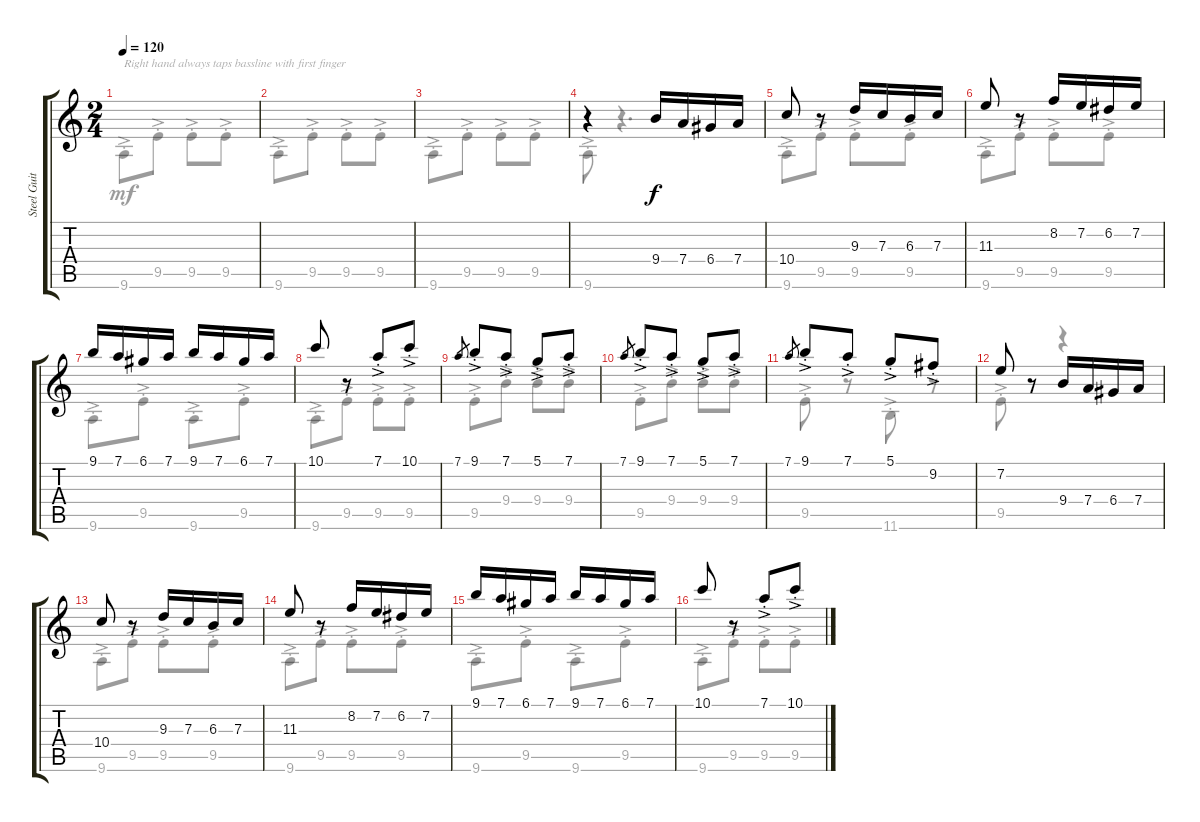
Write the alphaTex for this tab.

\track ("Steel Guitar" "Steel Guit") {instrument acousticguitarsteel}
\staff {score tabs}
\tuning (D4 A3 F3 D3 G2 C2) {hide}
\voice
\ts (2 4)
\tempo 120
\clef g2
\ks aminor
|
|
|
r.4 9.4.16 7.4.16 6.4.16 7.4.16 |
\section ("" "")
10.4.8 r.8 9.3.16 7.3.16 6.3.16 7.3.16 |
11.3.8 r.8 8.2.16 7.2.16 6.2.16 7.2.16 |
9.1.16 7.1.16 6.1.16 7.1.16 9.1.16 7.1.16 6.1.16 7.1.16 |
10.1.8 r.8 7.1{ac st}.8 10.1{ac st}.8 |
7.1.8{gr} 9.1{ac st}.8 7.1{ac st}.8 5.1{ac st}.8 7.1{ac st}.8 |
7.1.8{gr} 9.1{ac st}.8 7.1{ac st}.8 5.1{ac st}.8 7.1{ac st}.8 |
7.1.8{gr} 9.1{ac st}.8 7.1{ac st}.8 5.1{ac st}.8 9.2{ac st}.8 |
7.2.8 r.8 9.4.16 7.4.16 6.4.16 7.4.16 |
\section ("" "")
10.4.8 r.8 9.3.16 7.3.16 6.3.16 7.3.16 |
11.3.8 r.8 8.2.16 7.2.16 6.2.16 7.2.16 |
9.1.16 7.1.16 6.1.16 7.1.16 9.1.16 7.1.16 6.1.16 7.1.16 |
10.1.8 r.8 7.1{ac st}.8 10.1{ac st}.8
\voice
\clef g2
\ottava regular
\simile none
\ks aminor
9.6{ac st}.8{txt "Right hand always taps bassline with first finger " dy mf} 9.5{ac st}.8 9.5{ac st}.8 9.5{ac st}.8 |
9.6{ac st}.8 9.5{ac st}.8 9.5{ac st}.8 9.5{ac st}.8 |
9.6{ac st}.8 9.5{ac st}.8 9.5{ac st}.8 9.5{ac st}.8 |
9.6{ac st}.8 r.4{d} |
9.6{ac st}.8 9.5{ac st}.8 9.5{ac st}.8 9.5{ac st}.8 |
9.6{ac st}.8 9.5{ac st}.8 9.5{ac st}.8 9.5{ac st}.8 |
9.6{ac st}.8 9.5{ac st}.8 9.6{ac st}.8 9.5{ac st}.8 |
9.6{ac st}.8 9.5{ac st}.8 9.5{ac st}.8 9.5{ac st}.8 |
9.5{ac st}.8 9.4{ac st}.8 9.4{ac st}.8 9.4{ac st}.8 |
9.5{ac st}.8 9.4{ac st}.8 9.4{ac st}.8 9.4{ac st}.8 |
9.5{ac st}.8 r.8 11.6{ac st}.8 r.8 |
9.5{ac st}.8 r.8 r.4 |
9.6{ac st}.8 9.5{ac st}.8 9.5{ac st}.8 9.5{ac st}.8 |
9.6{ac st}.8 9.5{ac st}.8 9.5{ac st}.8 9.5{ac st}.8 |
9.6{ac st}.8 9.5{ac st}.8 9.6{ac st}.8 9.5{ac st}.8 |
9.6{ac st}.8 9.5{ac st}.8 9.5{ac st}.8 9.5{ac st}.8
